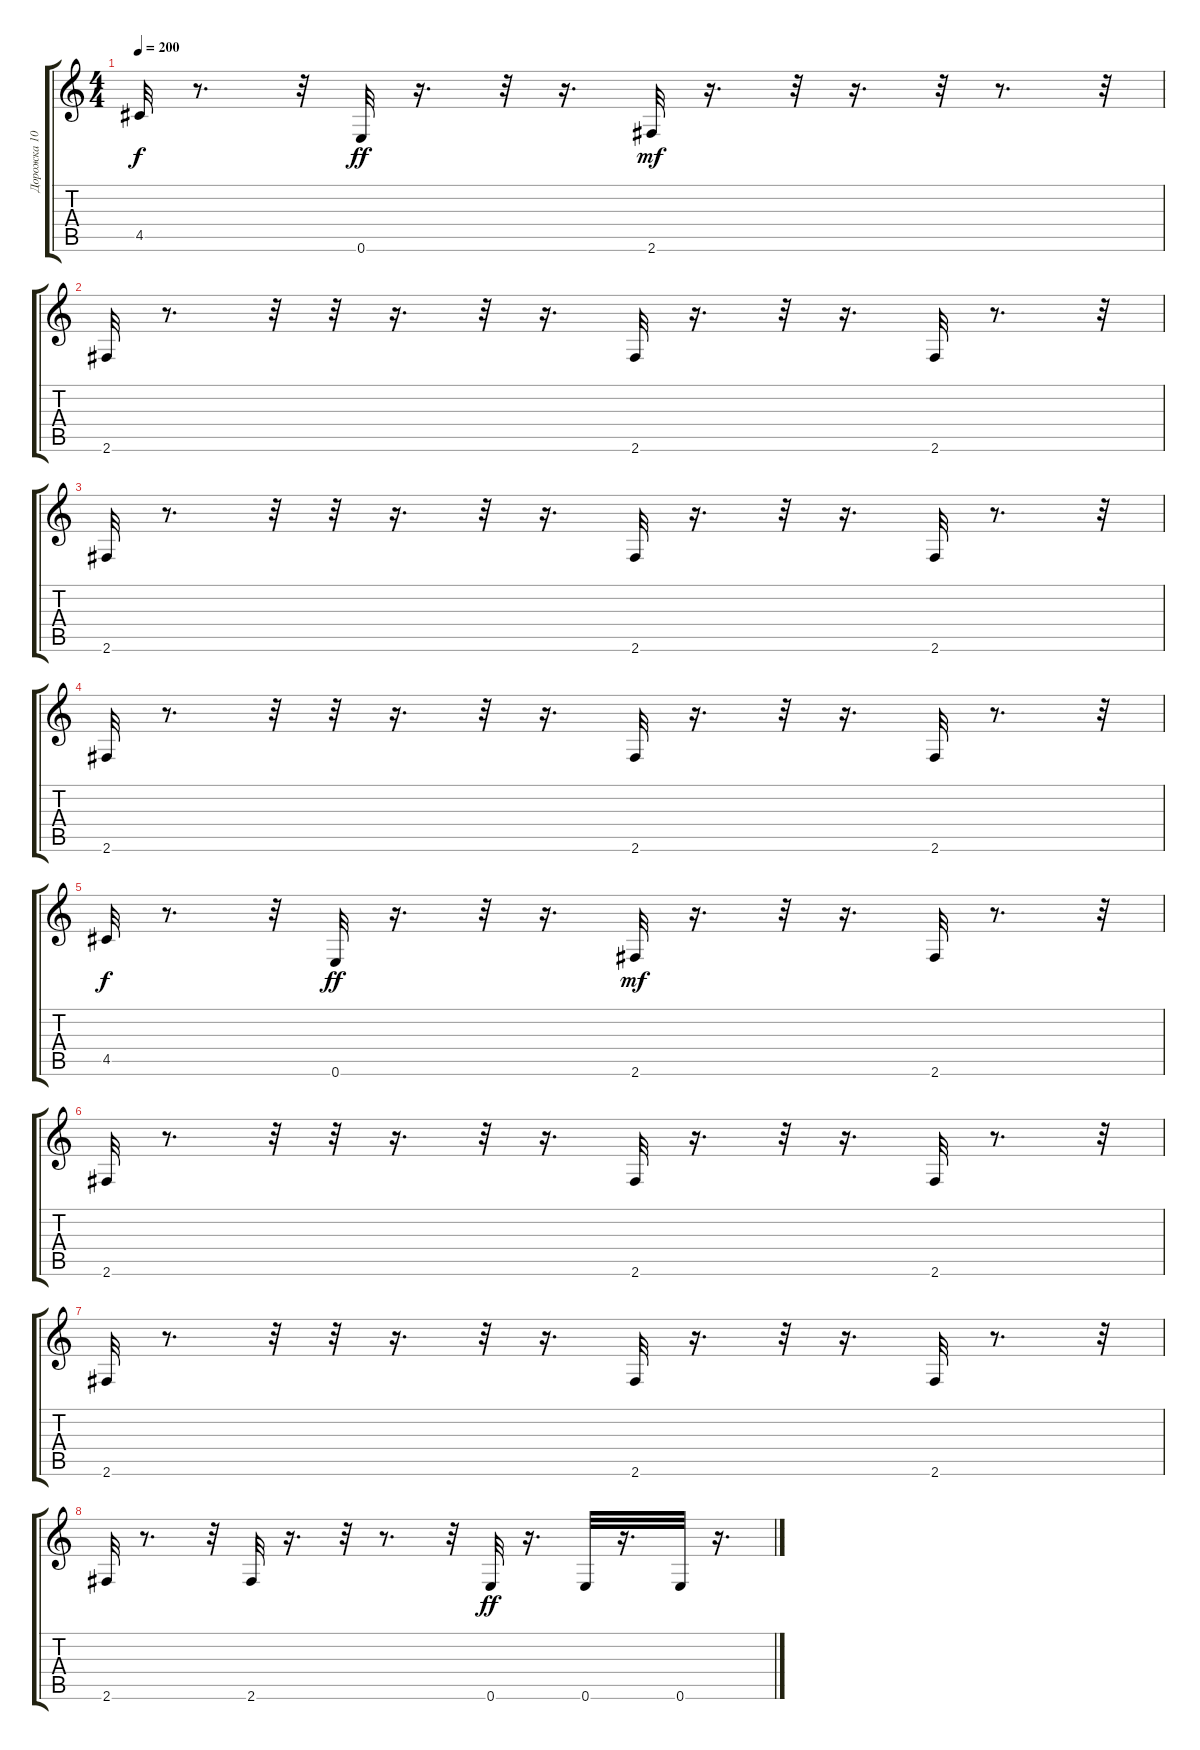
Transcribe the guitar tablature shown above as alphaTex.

\track ("Дорожка 10" "Дорожка 10") {instrument acousticguitarnylon}
\staff {score tabs}
\tuning (E4 B3 G3 D3 A2 E2) {hide}
\ts (4 4)
\tempo 200
\clef g2
\ks c
4.5.32{dy f} r.8{d} r.32 0.6.32{dy ff} r.16{d} r.32 r.16{d} 2.6.32{dy mf} r.16{d} r.32 r.16{d} r.32 r.8{d} r.32 |
2.6.32 r.8{d} r.32 r.32 r.16{d} r.32 r.16{d} 2.6.32 r.16{d} r.32 r.16{d} 2.6.32 r.8{d} r.32 |
2.6.32 r.8{d} r.32 r.32 r.16{d} r.32 r.16{d} 2.6.32 r.16{d} r.32 r.16{d} 2.6.32 r.8{d} r.32 |
2.6.32 r.8{d} r.32 r.32 r.16{d} r.32 r.16{d} 2.6.32 r.16{d} r.32 r.16{d} 2.6.32 r.8{d} r.32 |
4.5.32{dy f} r.8{d} r.32 0.6.32{dy ff} r.16{d} r.32 r.16{d} 2.6.32{dy mf} r.16{d} r.32 r.16{d} 2.6.32 r.8{d} r.32 |
2.6.32 r.8{d} r.32 r.32 r.16{d} r.32 r.16{d} 2.6.32 r.16{d} r.32 r.16{d} 2.6.32 r.8{d} r.32 |
2.6.32 r.8{d} r.32 r.32 r.16{d} r.32 r.16{d} 2.6.32 r.16{d} r.32 r.16{d} 2.6.32 r.8{d} r.32 |
2.6.32 r.8{d} r.32 2.6.32 r.16{d} r.32 r.8{d} r.32 0.6.32{dy ff} r.16{d} 0.6.32 r.16{d} 0.6.32 r.16{d}
